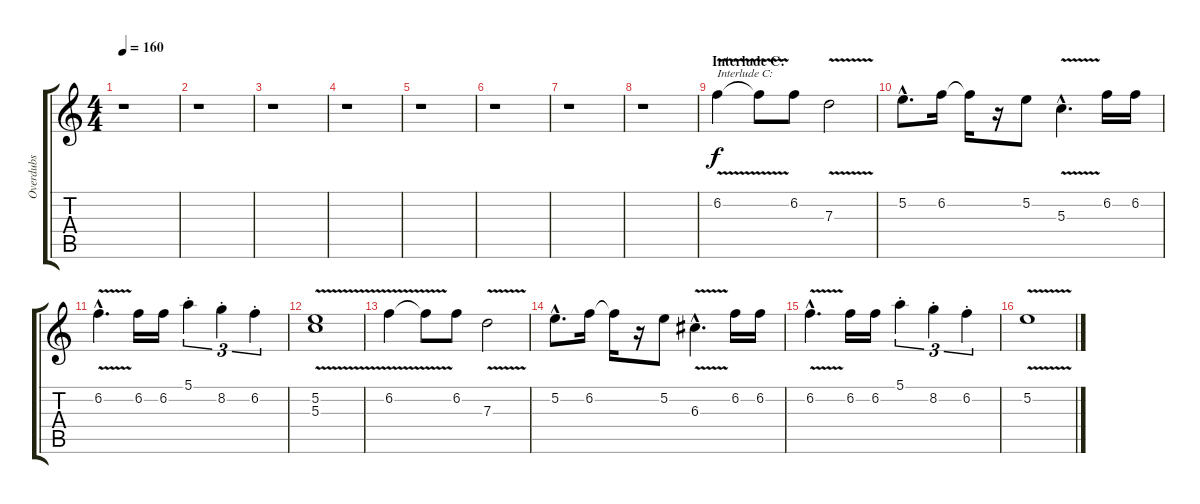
\track ("Overdubs" "Overdubs") {instrument distortionguitar}
\staff {score tabs}
\tuning (E4 B3 G3 D3 A2 E2) {hide}
\ts (4 4)
\tempo 160
\clef g2
\ks c
r.1{dy f} |
r.1 |
r.1 |
r.1 |
r.1 |
r.1 |
r.1 |
r.1 |
\section ("" "Interlude C:")
6.2{v}.4{txt "Interlude C:"} 6.2{t}.8 6.2.8 7.3{v}.2 |
5.2{hac}.8{d} 6.2.16 6.2{t}.16 r.16 5.2.8 5.3{v hac}.4{d} 6.2.16 6.2.16 |
6.2{v hac}.4{d} 6.2.16 6.2.16 5.1{st}.4{tu (3 2)} 8.2{st}.4{tu (3 2)} 6.2{st}.4{tu (3 2)} |
(5.2{v} 5.3).1 |
6.2{v}.4 6.2{t}.8 6.2.8 7.3{v}.2 |
5.2{hac}.8{d} 6.2.16 6.2{t}.16 r.16 5.2.8 6.3{v hac}.4{d} 6.2.16 6.2.16 |
6.2{v hac}.4{d} 6.2.16 6.2.16 5.1{st}.4{tu (3 2)} 8.2{st}.4{tu (3 2)} 6.2{st}.4{tu (3 2)} |
5.2{v}.1
